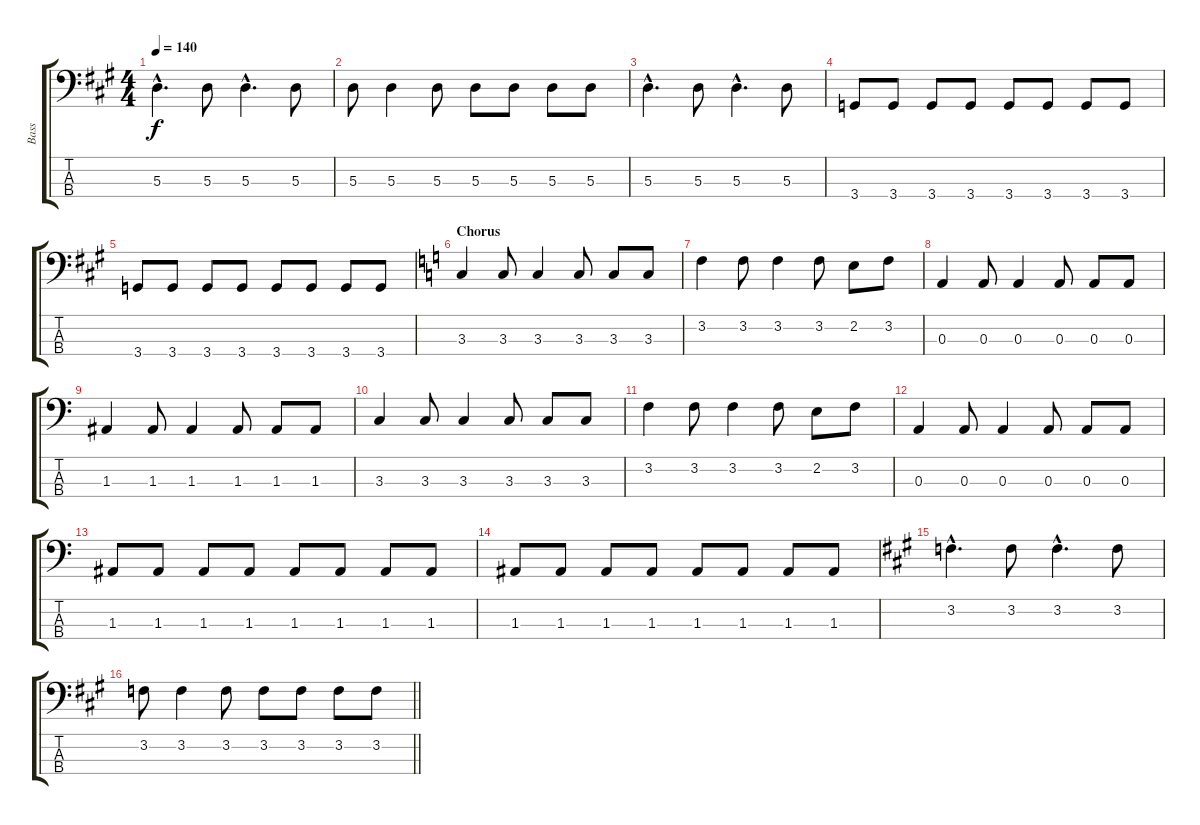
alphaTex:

\track ("Bass" "Bass") {instrument electricbassfinger}
\staff {score tabs}
\tuning (G2 D2 A1 E1) {hide}
\ts (4 4)
\tempo 140
\clef f4
\ks a
5.3{hac}.4{d dy f} 5.3.8 5.3{hac}.4{d} 5.3.8 |
5.3.8 5.3.4 5.3.8 5.3.8 5.3.8 5.3.8 5.3.8 |
5.3{hac}.4{d} 5.3.8 5.3{hac}.4{d} 5.3.8 |
3.4.8 3.4.8 3.4.8 3.4.8 3.4.8 3.4.8 3.4.8 3.4.8 |
3.4.8 3.4.8 3.4.8 3.4.8 3.4.8 3.4.8 3.4.8 3.4.8 |
\section ("" "Chorus")
\ks c
3.3.4 3.3.8 3.3.4 3.3.8 3.3.8 3.3.8 |
3.2.4 3.2.8 3.2.4 3.2.8 2.2.8 3.2.8 |
0.3.4 0.3.8 0.3.4 0.3.8 0.3.8 0.3.8 |
1.3.4 1.3.8 1.3.4 1.3.8 1.3.8 1.3.8 |
3.3.4 3.3.8 3.3.4 3.3.8 3.3.8 3.3.8 |
3.2.4 3.2.8 3.2.4 3.2.8 2.2.8 3.2.8 |
0.3.4 0.3.8 0.3.4 0.3.8 0.3.8 0.3.8 |
1.3.8 1.3.8 1.3.8 1.3.8 1.3.8 1.3.8 1.3.8 1.3.8 |
1.3.8 1.3.8 1.3.8 1.3.8 1.3.8 1.3.8 1.3.8 1.3.8 |
\ks a
3.2{hac}.4{d} 3.2.8 3.2{hac}.4{d} 3.2.8 |
\barLineRight lightlight
3.2.8 3.2.4 3.2.8 3.2.8 3.2.8 3.2.8 3.2.8
